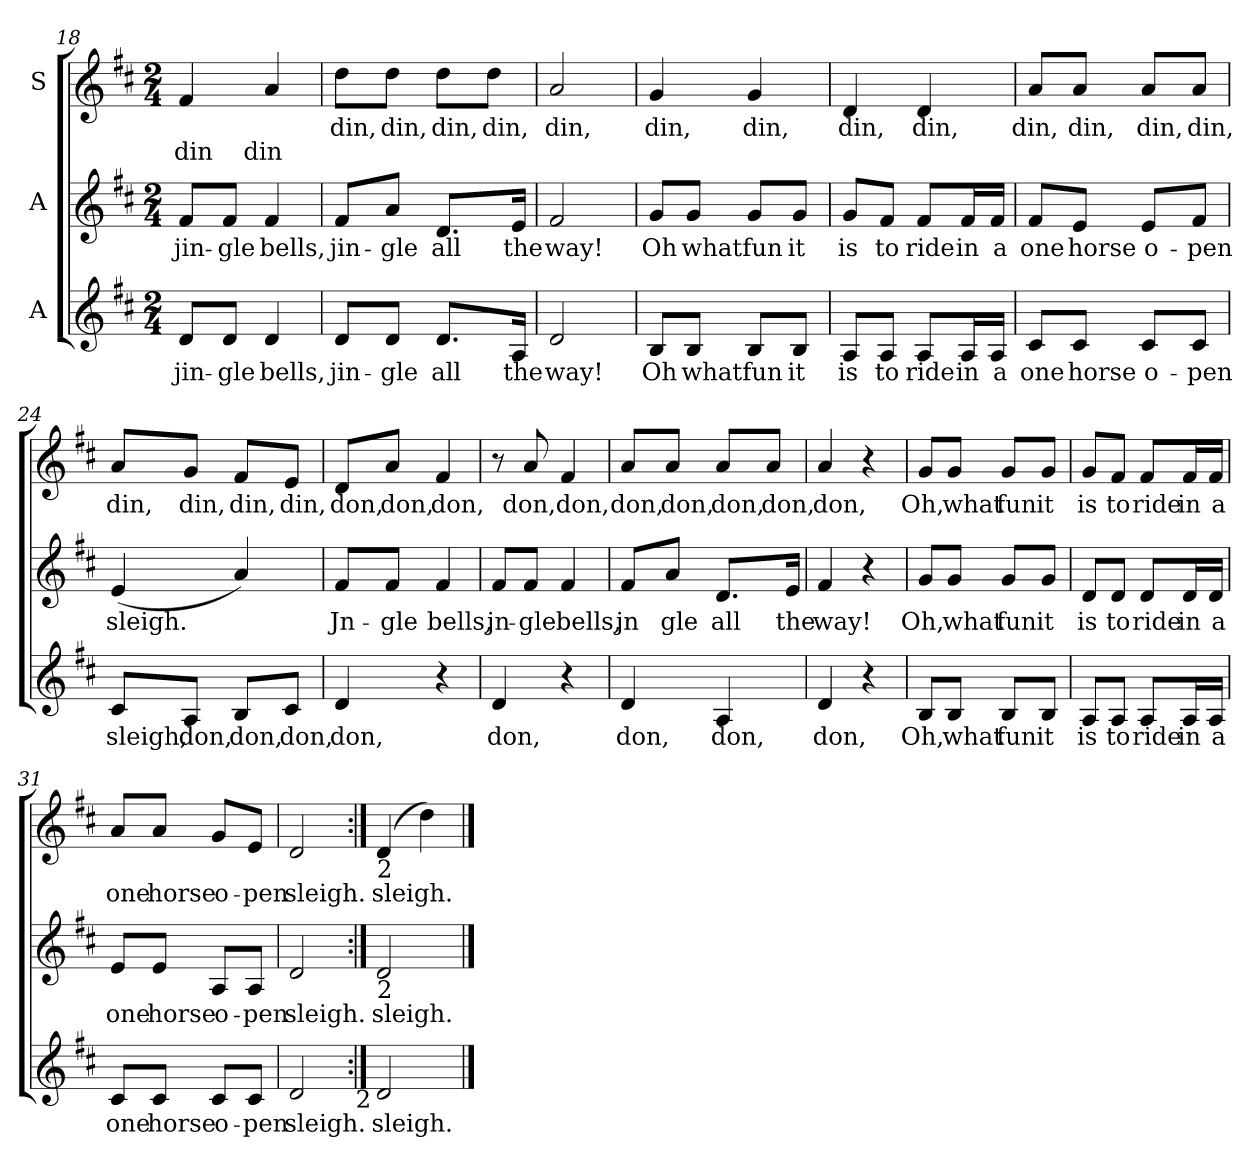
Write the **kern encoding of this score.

**kern	**text	**kern	**text	**kern	**text	**text
*part3	*part3	*part2	*part2	*part1	*part1	*part1
*staff3	*staff3	*staff2	*staff2	*staff1	*staff1	*staff1
*I"A	*	*I"A	*	*I"S	*	*
*clefG2	*	*clefG2	*	*clefG2	*	*
*k[f#c#]	*	*k[f#c#]	*	*k[f#c#]	*	*
*D:	*	*D:	*	*D:	*	*
*M2/4	*	*M2/4	*	*M2/4	*	*
=18	=18	=18	=18	=18	=18	=18
!	!LO:LY:b	!	!LO:LY:b	!	!	!LO:LY:b
8d/L	jin-	8f#/L	jin-	4f#/	.	din
!	!LO:LY:b	!	!LO:LY:b	!	!	!
8d/J	-gle	8f#/J	-gle	.	.	.
!	!LO:LY:b	!	!LO:LY:b	!	!	!LO:LY:b
4d/	bells,	4f#/	bells,	4a/	.	din
!!LO:PB:g=z
=19	=19	=19	=19	=19	=19	=19
!	!LO:LY:b	!	!LO:LY:b	!	!LO:LY:b	!
8d/L	jin-	8f#/L	jin-	8dd\L	din,	.
!	!LO:LY:b	!	!LO:LY:b	!	!LO:LY:b	!
8d/J	-gle	8a/J	-gle	8dd\J	din,	.
!	!LO:LY:b	!	!LO:LY:b	!	!LO:LY:b	!
8.d/L	all	8.d/L	all	8dd\L	din,	.
!	!	!	!	!	!LO:LY:b	!
.	.	.	.	8dd\J	din,	.
!	!LO:LY:b	!	!LO:LY:b	!	!	!
16A/Jk	the	16e/Jk	the	.	.	.
=20	=20	=20	=20	=20	=20	=20
!	!LO:LY:b	!	!LO:LY:b	!	!LO:LY:b	!
2d/	way!	2f#/	way!	2a/	din,	.
=21	=21	=21	=21	=21	=21	=21
!	!LO:LY:b	!	!LO:LY:b	!	!LO:LY:b	!
8B/L	Oh	8g/L	Oh	4g/	din,	.
!	!LO:LY:b	!	!LO:LY:b	!	!	!
8B/J	what	8g/J	what	.	.	.
!	!LO:LY:b	!	!LO:LY:b	!	!LO:LY:b	!
8B/L	fun	8g/L	fun	4g/	din,	.
!	!LO:LY:b	!	!LO:LY:b	!	!	!
8B/J	it	8g/J	it	.	.	.
=22	=22	=22	=22	=22	=22	=22
!	!LO:LY:b	!	!LO:LY:b	!	!LO:LY:b	!
8A/L	is	8g/L	is	4d/	din,	.
!	!LO:LY:b	!	!LO:LY:b	!	!	!
8A/J	to	8f#/J	to	.	.	.
!	!LO:LY:b	!	!LO:LY:b	!	!LO:LY:b	!
8A/L	ride	8f#/L	ride	4d/	din,	.
!	!LO:LY:b	!	!LO:LY:b	!	!	!
16A/L	in	16f#/L	in	.	.	.
!	!LO:LY:b	!	!LO:LY:b	!	!	!
16A/JJ	a	16f#/JJ	a	.	.	.
=23	=23	=23	=23	=23	=23	=23
!	!LO:LY:b	!	!LO:LY:b	!	!LO:LY:b	!
8c#/L	one	8f#/L	one	8a/L	din,	.
!	!LO:LY:b	!	!LO:LY:b	!	!LO:LY:b	!
8c#/J	horse	8e/J	horse	8a/J	din,	.
!	!LO:LY:b	!	!LO:LY:b	!	!LO:LY:b	!
8c#/L	o-	8e/L	o-	8a/L	din,	.
!	!LO:LY:b	!	!LO:LY:b	!	!LO:LY:b	!
8c#/J	-pen	8f#/J	-pen	8a/J	din,	.
=24	=24	=24	=24	=24	=24	=24
!	!LO:LY:b	!	!LO:LY:b	!	!LO:LY:b	!
8c#/L	sleigh,	(<4e/	sleigh.	8a/L	din,	.
!	!LO:LY:b	!	!	!	!LO:LY:b	!
8A/J	don,	.	.	8g/J	din,	.
!	!LO:LY:b	!	!	!	!LO:LY:b	!
8B/L	don,	4a/)	.	8f#/L	din,	.
!	!LO:LY:b	!	!	!	!LO:LY:b	!
8c#/J	don,	.	.	8e/J	din,	.
!!LO:LB:g=z
=25	=25	=25	=25	=25	=25	=25
!	!LO:LY:b	!	!LO:LY:b	!	!LO:LY:b	!
4d/	don,	8f#/L	Jn-	8d/L	don,	.
!	!	!	!LO:LY:b	!	!LO:LY:b	!
.	.	8f#/J	-gle	8a/J	don,	.
!	!	!	!LO:LY:b	!	!LO:LY:b	!
4r	.	4f#/	bells,	4f#/	don,	.
=26	=26	=26	=26	=26	=26	=26
!	!LO:LY:b	!	!LO:LY:b	!	!	!
4d/	don,	8f#/L	jn-	8r	.	.
!	!	!	!LO:LY:b	!	!LO:LY:b	!
.	.	8f#/J	-gle	8a/	don,	.
!	!	!	!LO:LY:b	!	!LO:LY:b	!
4r	.	4f#/	bells,	4f#/	don,	.
=27	=27	=27	=27	=27	=27	=27
!	!LO:LY:b	!	!LO:LY:b	!	!LO:LY:b	!
4d/	don,	8f#/L	jn	8a/L	don,	.
!	!	!	!LO:LY:b	!	!LO:LY:b	!
.	.	8a/J	gle	8a/J	don,	.
!	!LO:LY:b	!	!LO:LY:b	!	!LO:LY:b	!
4A/	don,	8.d/L	all	8a/L	don,	.
!	!	!	!	!	!LO:LY:b	!
.	.	.	.	8a/J	don,	.
!	!	!	!LO:LY:b	!	!	!
.	.	16e/Jk	the	.	.	.
=28	=28	=28	=28	=28	=28	=28
!	!LO:LY:b	!	!LO:LY:b	!	!LO:LY:b	!
4d/	don,	4f#/	way!	4a/	don,	.
4r	.	4r	.	4r	.	.
=29	=29	=29	=29	=29	=29	=29
!	!LO:LY:b	!	!LO:LY:b	!	!LO:LY:b	!
8B/L	Oh,	8g/L	Oh,	8g/L	Oh,	.
!	!LO:LY:b	!	!LO:LY:b	!	!LO:LY:b	!
8B/J	what	8g/J	what	8g/J	what	.
!	!LO:LY:b	!	!LO:LY:b	!	!LO:LY:b	!
8B/L	fun	8g/L	fun	8g/L	fun	.
!	!LO:LY:b	!	!LO:LY:b	!	!LO:LY:b	!
8B/J	it	8g/J	it	8g/J	it	.
=30	=30	=30	=30	=30	=30	=30
!	!LO:LY:b	!	!LO:LY:b	!	!LO:LY:b	!
8A/L	is	8d/L	is	8g/L	is	.
!	!LO:LY:b	!	!LO:LY:b	!	!LO:LY:b	!
8A/J	to	8d/J	to	8f#/J	to	.
!	!LO:LY:b	!	!LO:LY:b	!	!LO:LY:b	!
8A/L	ride	8d/L	ride	8f#/L	ride	.
!	!LO:LY:b	!	!LO:LY:b	!	!LO:LY:b	!
16A/L	in	16d/L	in	16f#/L	in	.
!	!LO:LY:b	!	!LO:LY:b	!	!LO:LY:b	!
16A/JJ	a	16d/JJ	a	16f#/JJ	a	.
!!LO:LB:g=z
=31	=31	=31	=31	=31	=31	=31
!	!LO:LY:b	!	!LO:LY:b	!	!LO:LY:b	!
8c#/L	one	8e/L	one	8a/L	one	.
!	!LO:LY:b	!	!LO:LY:b	!	!LO:LY:b	!
8c#/J	horse	8e/J	horse	8a/J	horse	.
!	!LO:LY:b	!	!LO:LY:b	!	!LO:LY:b	!
8c#/L	o-	8A/L	o-	8g/L	o-	.
!	!LO:LY:b	!	!LO:LY:b	!	!LO:LY:b	!
8c#/J	-pen	8A/J	-pen	8e/J	-pen	.
=32	=32	=32	=32	=32	=32	=32
!	!LO:LY:b	!	!LO:LY:b	!	!LO:LY:b	!
2d/	sleigh.	2d/	sleigh.	2d/	sleigh.	.
!LO:TX:b:t=2	!	!	!	!	!	!
=33:|!	=33:|!	=33:|!	=33:|!	=33:|!	=33:|!	=33:|!
!	!	!	!	!LO:TX:b:t=2	!	!
!	!	!LO:TX:b:t=2	!	!	!	!
!	!LO:LY:b	!	!LO:LY:b	!	!LO:LY:b	!
2d/	sleigh.	2d/	sleigh.	(4d/	sleigh.	.
.	.	.	.	4dd\)	.	.
==	==	==	==	==	==	==
*-	*-	*-	*-	*-	*-	*-
